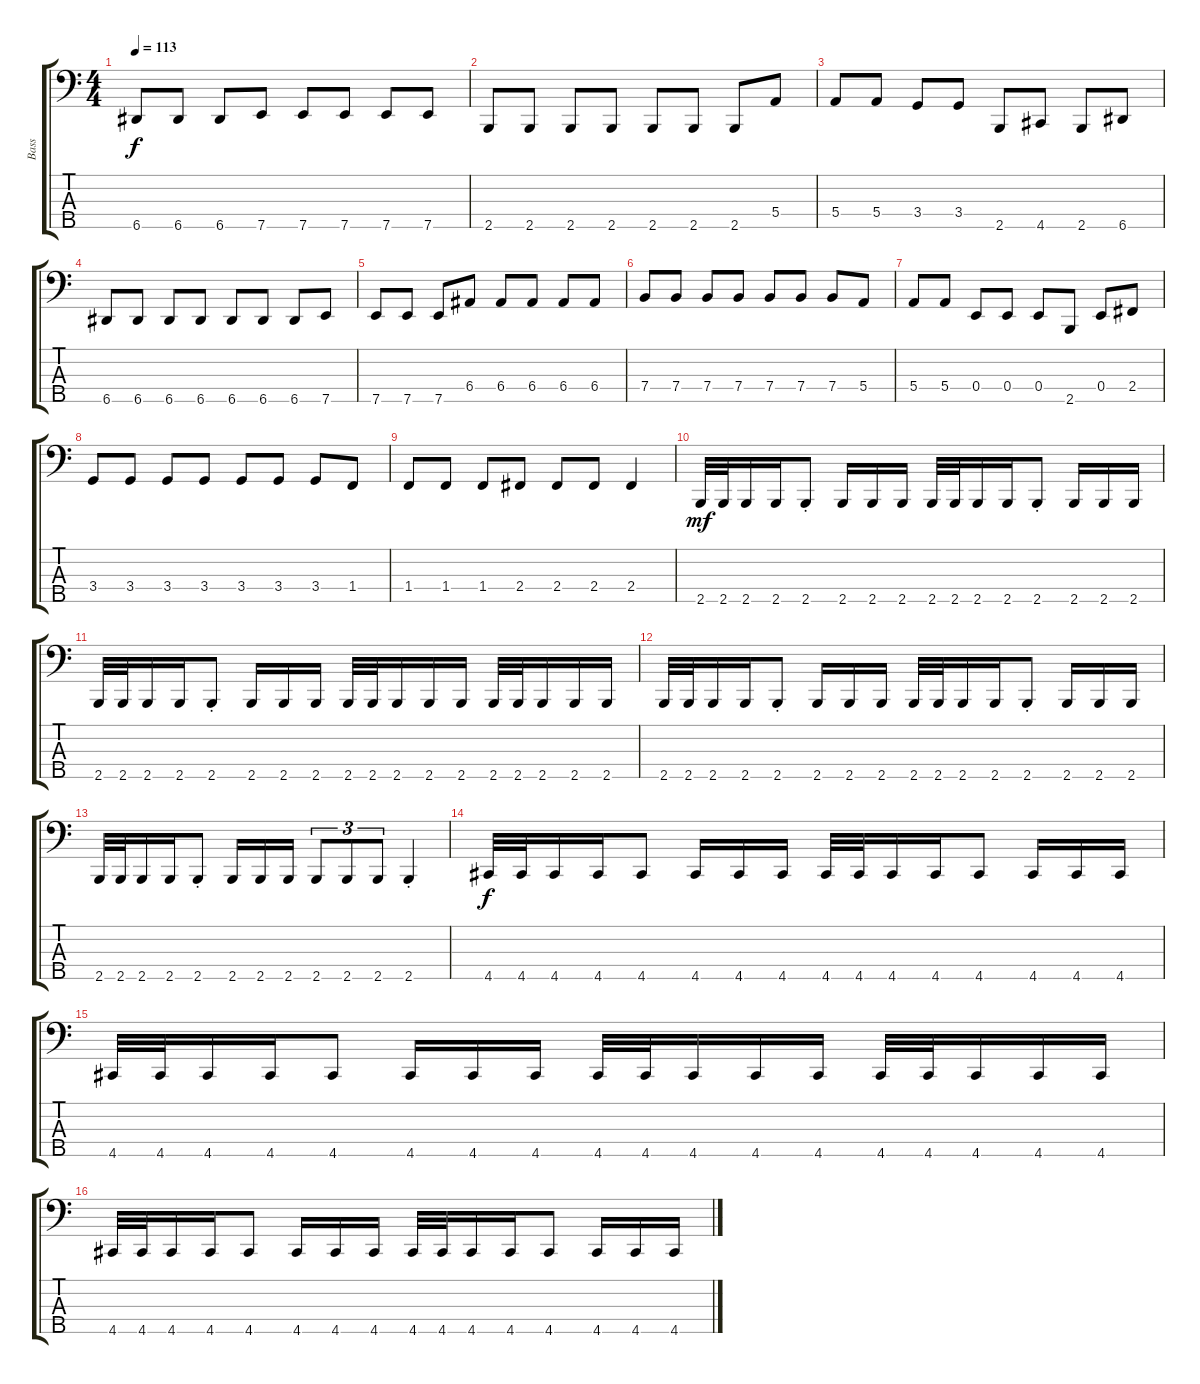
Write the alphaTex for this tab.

\track ("Bass" "Bass") {instrument electricbasspick}
\staff {score tabs}
\tuning (G2 D2 A1 E1 A0) {hide}
\ts (4 4)
\tempo 113
\clef f4
\ks c
6.5.8{dy f} 6.5.8 6.5.8 7.5.8 7.5.8 7.5.8 7.5.8 7.5.8 |
2.5.8 2.5.8 2.5.8 2.5.8 2.5.8 2.5.8 2.5.8 5.4.8 |
5.4.8 5.4.8 3.4.8 3.4.8 2.5.8 4.5.8 2.5.8 6.5.8 |
6.5.8 6.5.8 6.5.8 6.5.8 6.5.8 6.5.8 6.5.8 7.5.8 |
7.5.8 7.5.8 7.5.8 6.4.8 6.4.8 6.4.8 6.4.8 6.4.8 |
7.4.8 7.4.8 7.4.8 7.4.8 7.4.8 7.4.8 7.4.8 5.4.8 |
5.4.8 5.4.8 0.4.8 0.4.8 0.4.8 2.5.8 0.4.8 2.4.8 |
3.4.8 3.4.8 3.4.8 3.4.8 3.4.8 3.4.8 3.4.8 1.4.8 |
1.4.8 1.4.8 1.4.8 2.4.8 2.4.8 2.4.8 2.4.4 |
2.5.32{dy mf} 2.5.32 2.5.16 2.5.16 2.5{st}.8 2.5.16 2.5.16 2.5.16 2.5.32 2.5.32 2.5.16 2.5.16 2.5{st}.8 2.5.16 2.5.16 2.5.16 |
2.5.32 2.5.32 2.5.16 2.5.16 2.5{st}.8 2.5.16 2.5.16 2.5.16 2.5.32 2.5.32 2.5.16 2.5.16 2.5.16 2.5.32 2.5.32 2.5.16 2.5.16 2.5.16 |
2.5.32 2.5.32 2.5.16 2.5.16 2.5{st}.8 2.5.16 2.5.16 2.5.16 2.5.32 2.5.32 2.5.16 2.5.16 2.5{st}.8 2.5.16 2.5.16 2.5.16 |
2.5.32 2.5.32 2.5.16 2.5.16 2.5{st}.8 2.5.16 2.5.16 2.5.16 2.5.8{tu (3 2)} 2.5.8{tu (3 2)} 2.5.8{tu (3 2)} 2.5{st}.4 |
4.5.32{dy f} 4.5.32 4.5.16 4.5.16 4.5.8 4.5.16 4.5.16 4.5.16 4.5.32 4.5.32 4.5.16 4.5.16 4.5.8 4.5.16 4.5.16 4.5.16 |
4.5.32 4.5.32 4.5.16 4.5.16 4.5.8 4.5.16 4.5.16 4.5.16 4.5.32 4.5.32 4.5.16 4.5.16 4.5.16 4.5.32 4.5.32 4.5.16 4.5.16 4.5.16 |
4.5.32 4.5.32 4.5.16 4.5.16 4.5.8 4.5.16 4.5.16 4.5.16 4.5.32 4.5.32 4.5.16 4.5.16 4.5.8 4.5.16 4.5.16 4.5.16
